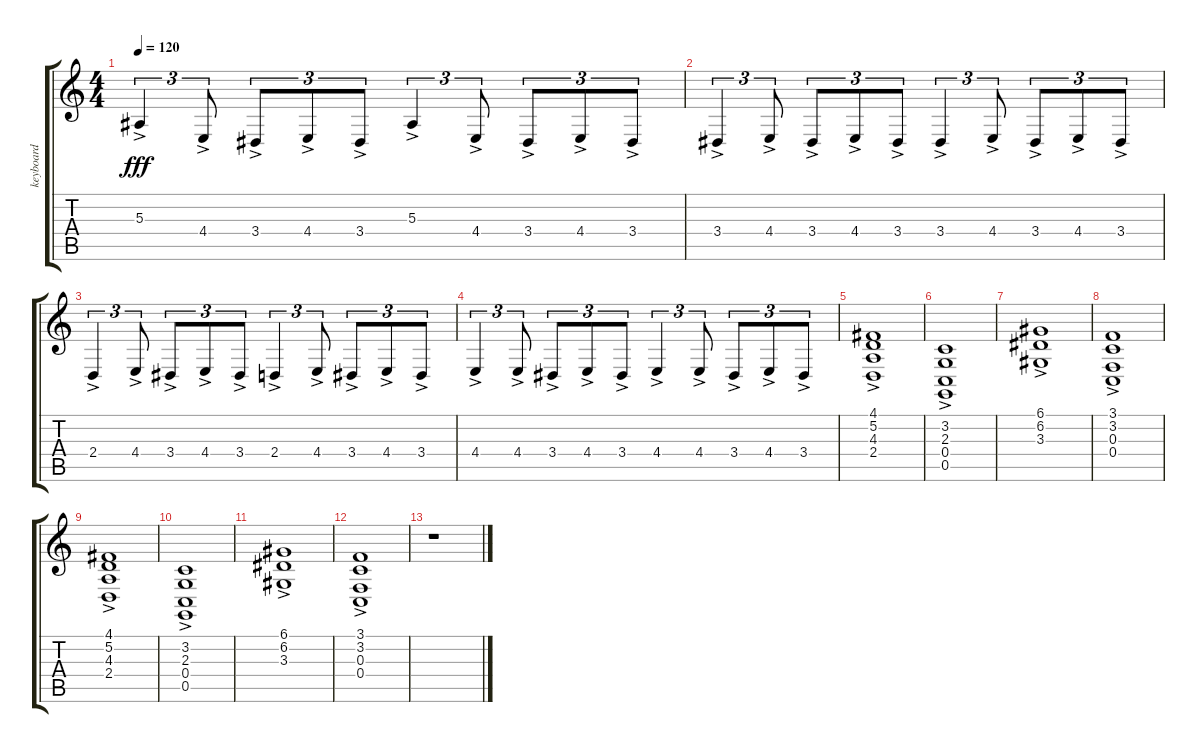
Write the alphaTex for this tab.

\track ("keyboard" "keyboard") {instrument fx7echoes}
\staff {score tabs}
\tuning (D4 A3 F3 C3 G2 D2) {hide}
\ts (4 4)
\tempo 120
\clef g2
\ks c
5.3{ac}.4{tu (3 2) dy fff} 4.4{ac}.8{tu (3 2)} 3.4{ac}.8{tu (3 2)} 4.4{ac}.8{tu (3 2)} 3.4{ac}.8{tu (3 2)} 5.3{ac}.4{tu (3 2)} 4.4{ac}.8{tu (3 2)} 3.4{ac}.8{tu (3 2)} 4.4{ac}.8{tu (3 2)} 3.4{ac}.8{tu (3 2)} |
3.4{ac}.4{tu (3 2)} 4.4{ac}.8{tu (3 2)} 3.4{ac}.8{tu (3 2)} 4.4{ac}.8{tu (3 2)} 3.4{ac}.8{tu (3 2)} 3.4{ac}.4{tu (3 2)} 4.4{ac}.8{tu (3 2)} 3.4{ac}.8{tu (3 2)} 4.4{ac}.8{tu (3 2)} 3.4{ac}.8{tu (3 2)} |
2.4{ac}.4{tu (3 2)} 4.4{ac}.8{tu (3 2)} 3.4{ac}.8{tu (3 2)} 4.4{ac}.8{tu (3 2)} 3.4{ac}.8{tu (3 2)} 2.4{ac}.4{tu (3 2)} 4.4{ac}.8{tu (3 2)} 3.4{ac}.8{tu (3 2)} 4.4{ac}.8{tu (3 2)} 3.4{ac}.8{tu (3 2)} |
4.4{ac}.4{tu (3 2)} 4.4{ac}.8{tu (3 2)} 3.4{ac}.8{tu (3 2)} 4.4{ac}.8{tu (3 2)} 3.4{ac}.8{tu (3 2)} 4.4{ac}.4{tu (3 2)} 4.4{ac}.8{tu (3 2)} 3.4{ac}.8{tu (3 2)} 4.4{ac}.8{tu (3 2)} 3.4{ac}.8{tu (3 2)} |
(4.1{ac} 5.2{ac} 4.3{ac} 2.4{ac}).1 |
(3.2{ac} 2.3{ac} 0.4{ac} 0.5{ac}).1 |
(6.1{ac} 6.2{ac} 3.3{ac}).1 |
(3.1{ac} 3.2{ac} 0.3{ac} 0.4{ac}).1 |
(4.1{ac} 5.2{ac} 4.3{ac} 2.4{ac}).1 |
(3.2{ac} 2.3{ac} 0.4{ac} 0.5{ac}).1 |
(6.1{ac} 6.2{ac} 3.3{ac}).1 |
(3.1{ac} 3.2{ac} 0.3{ac} 0.4{ac}).1 |
r.1
